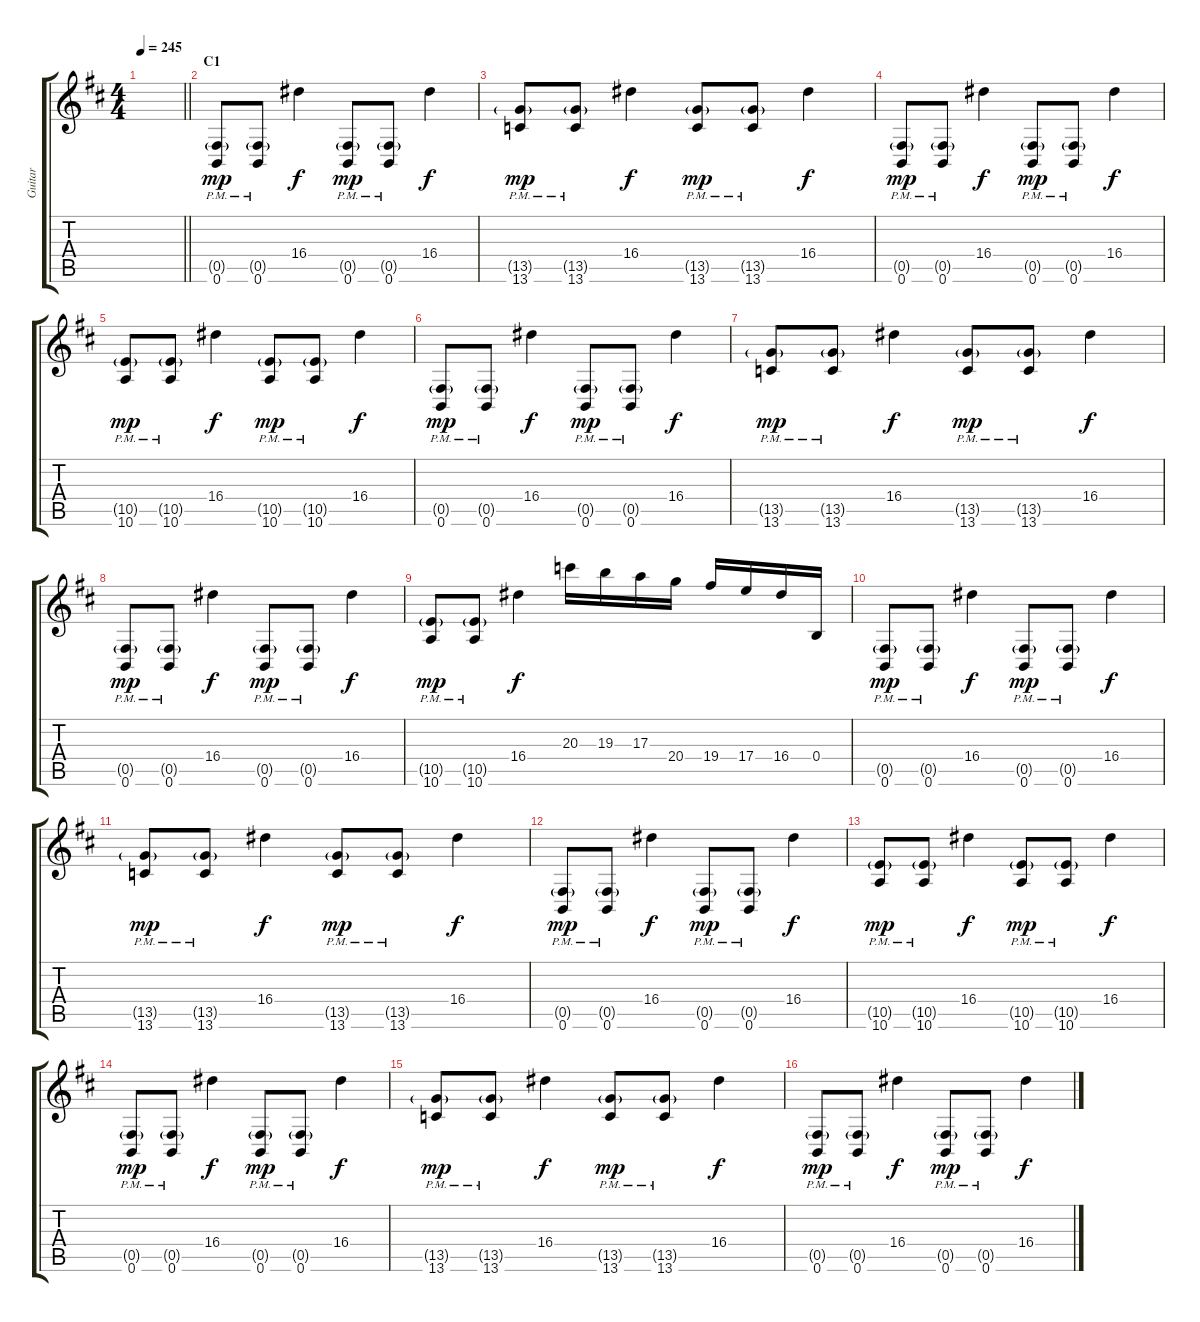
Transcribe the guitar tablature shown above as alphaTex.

\track ("Guitar" "Guitar") {instrument distortionguitar}
\staff {score tabs}
\tuning (Db4 Ab3 E3 B2 Gb2 B1) {hide}
\ts (4 4)
\tempo 245
\clef g2
\barLineRight lightlight
\ks bminor
|
\section ("" "C1")
(0.5{g pm} 0.6{pm}).8{dy mp} (0.5{g pm} 0.6{pm}).8 16.4.4{dy f} (0.5{g pm} 0.6{pm}).8{dy mp} (0.5{g pm} 0.6{pm}).8 16.4.4{dy f} |
(13.5{g pm} 13.6{pm}).8{dy mp} (13.5{g pm} 13.6{pm}).8 16.4.4{dy f} (13.5{g pm} 13.6{pm}).8{dy mp} (13.5{g pm} 13.6{pm}).8 16.4.4{dy f} |
(0.5{g pm} 0.6{pm}).8{dy mp} (0.5{g pm} 0.6{pm}).8 16.4.4{dy f} (0.5{g pm} 0.6{pm}).8{dy mp} (0.5{g pm} 0.6{pm}).8 16.4.4{dy f} |
(10.5{g pm} 10.6{pm}).8{dy mp} (10.5{g pm} 10.6{pm}).8 16.4.4{dy f} (10.5{g pm} 10.6{pm}).8{dy mp} (10.5{g pm} 10.6{pm}).8 16.4.4{dy f} |
(0.5{g pm} 0.6{pm}).8{dy mp} (0.5{g pm} 0.6{pm}).8 16.4.4{dy f} (0.5{g pm} 0.6{pm}).8{dy mp} (0.5{g pm} 0.6{pm}).8 16.4.4{dy f} |
(13.5{g pm} 13.6{pm}).8{dy mp} (13.5{g pm} 13.6{pm}).8 16.4.4{dy f} (13.5{g pm} 13.6{pm}).8{dy mp} (13.5{g pm} 13.6{pm}).8 16.4.4{dy f} |
(0.5{g pm} 0.6{pm}).8{dy mp} (0.5{g pm} 0.6{pm}).8 16.4.4{dy f} (0.5{g pm} 0.6{pm}).8{dy mp} (0.5{g pm} 0.6{pm}).8 16.4.4{dy f} |
(10.5{g pm} 10.6{pm}).8{dy mp} (10.5{g pm} 10.6{pm}).8 16.4.4{dy f} 20.3.16 19.3.16 17.3.16 20.4.16 19.4.16 17.4.16 16.4.16 0.4.16 |
(0.5{g pm} 0.6{pm}).8{dy mp} (0.5{g pm} 0.6{pm}).8 16.4.4{dy f} (0.5{g pm} 0.6{pm}).8{dy mp} (0.5{g pm} 0.6{pm}).8 16.4.4{dy f} |
(13.5{g pm} 13.6{pm}).8{dy mp} (13.5{g pm} 13.6{pm}).8 16.4.4{dy f} (13.5{g pm} 13.6{pm}).8{dy mp} (13.5{g pm} 13.6{pm}).8 16.4.4{dy f} |
(0.5{g pm} 0.6{pm}).8{dy mp} (0.5{g pm} 0.6{pm}).8 16.4.4{dy f} (0.5{g pm} 0.6{pm}).8{dy mp} (0.5{g pm} 0.6{pm}).8 16.4.4{dy f} |
(10.5{g pm} 10.6{pm}).8{dy mp} (10.5{g pm} 10.6{pm}).8 16.4.4{dy f} (10.5{g pm} 10.6{pm}).8{dy mp} (10.5{g pm} 10.6{pm}).8 16.4.4{dy f} |
(0.5{g pm} 0.6{pm}).8{dy mp} (0.5{g pm} 0.6{pm}).8 16.4.4{dy f} (0.5{g pm} 0.6{pm}).8{dy mp} (0.5{g pm} 0.6{pm}).8 16.4.4{dy f} |
(13.5{g pm} 13.6{pm}).8{dy mp} (13.5{g pm} 13.6{pm}).8 16.4.4{dy f} (13.5{g pm} 13.6{pm}).8{dy mp} (13.5{g pm} 13.6{pm}).8 16.4.4{dy f} |
(0.5{g pm} 0.6{pm}).8{dy mp} (0.5{g pm} 0.6{pm}).8 16.4.4{dy f} (0.5{g pm} 0.6{pm}).8{dy mp} (0.5{g pm} 0.6{pm}).8 16.4.4{dy f}
